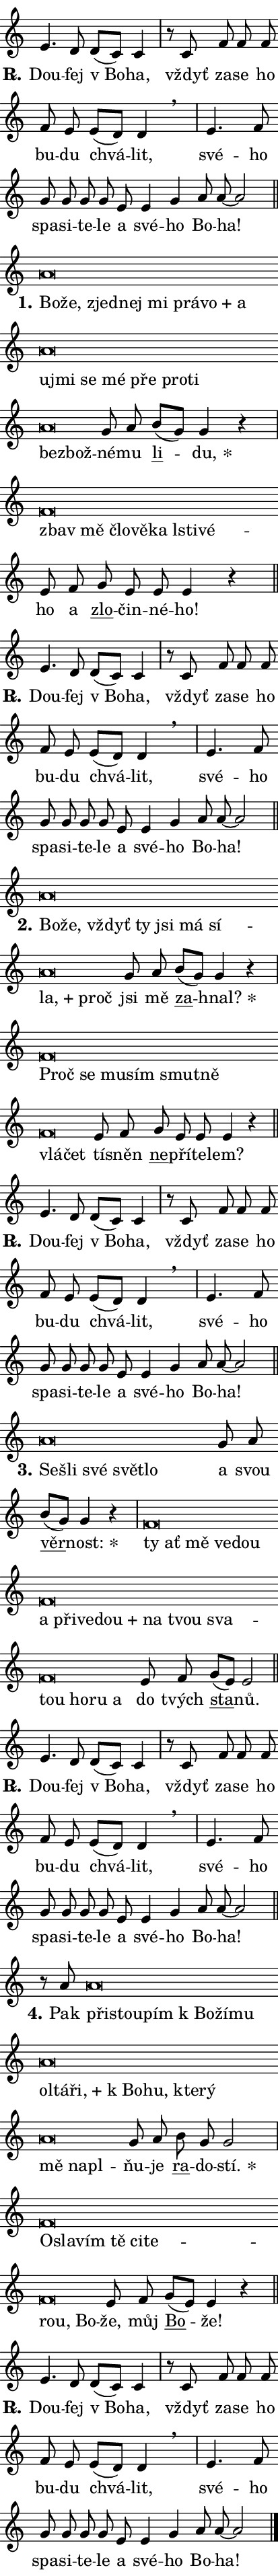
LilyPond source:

\version "2.24.0"
\header { tagline = "" }
\paper {
  indent = 0\cm
  top-margin = 0\cm
  right-margin = 0\cm
  bottom-margin = 0\cm
  left-margin = 0\cm
  paper-width = 7\cm
  page-breaking = #ly:one-page-breaking
  system-system-spacing.basic-distance = #11
  score-system-spacing.basic-distance = #11
  ragged-last = ##f
}


%% Author: Thomas Morley
%% https://lists.gnu.org/archive/html/lilypond-user/2020-05/msg00002.html
#(define (line-position grob)
"Returns position of @var[grob} in current system:
   @code{'start}, if at first time-step
   @code{'end}, if at last time-step
   @code{'middle} otherwise
"
  (let* ((col (ly:item-get-column grob))
         (ln (ly:grob-object col 'left-neighbor))
         (rn (ly:grob-object col 'right-neighbor))
         (col-to-check-left (if (ly:grob? ln) ln col))
         (col-to-check-right (if (ly:grob? rn) rn col))
         (break-dir-left
           (and
             (ly:grob-property col-to-check-left 'non-musical #f)
             (ly:item-break-dir col-to-check-left)))
         (break-dir-right
           (and
             (ly:grob-property col-to-check-right 'non-musical #f)
             (ly:item-break-dir col-to-check-right))))
        (cond ((eqv? 1 break-dir-left) 'start)
              ((eqv? -1 break-dir-right) 'end)
              (else 'middle))))

#(define (tranparent-at-line-position vctor)
  (lambda (grob)
  "Relying on @code{line-position} select the relevant enry from @var{vctor}.
Used to determine transparency,"
    (case (line-position grob)
      ((end) (not (vector-ref vctor 0)))
      ((middle) (not (vector-ref vctor 1)))
      ((start) (not (vector-ref vctor 2))))))

noteHeadBreakVisibility =
#(define-music-function (break-visibility)(vector?)
"Makes @code{NoteHead}s transparent relying on @var{break-visibility}"
#{
  \override NoteHead.transparent =
    #(tranparent-at-line-position break-visibility)
#})

#(define delete-ledgers-for-transparent-note-heads
  (lambda (grob)
    "Reads whether a @code{NoteHead} is transparent.
If so this @code{NoteHead} is removed from @code{'note-heads} from
@var{grob}, which is supposed to be @code{LedgerLineSpanner}.
As a result ledgers are not printed for this @code{NoteHead}"
    (let* ((nhds-array (ly:grob-object grob 'note-heads))
           (nhds-list
             (if (ly:grob-array? nhds-array)
                 (ly:grob-array->list nhds-array)
                 '()))
           ;; Relies on the transparent-property being done before
           ;; Staff.LedgerLineSpanner.after-line-breaking is executed.
           ;; This is fragile ...
           (to-keep
             (remove
               (lambda (nhd)
                 (ly:grob-property nhd 'transparent #f))
               nhds-list)))
      ;; TODO find a better method to iterate over grob-arrays, similiar
      ;; to filter/remove etc for lists
      ;; For now rebuilt from scratch
      (set! (ly:grob-object grob 'note-heads)  '())
      (for-each
        (lambda (nhd)
          (ly:pointer-group-interface::add-grob grob 'note-heads nhd))
        to-keep))))

hideNotes = {
  \noteHeadBreakVisibility #begin-of-line-visible
}
unHideNotes = {
  \noteHeadBreakVisibility #all-visible
}

% work-around for resetting accidentals
% https://lilypond.org/doc/v2.23/Documentation/notation/displaying-rhythms#unmetered-music
cadenzaMeasure = {
  \cadenzaOff
  \partial 1024 s1024
  \cadenzaOn
}

#(define-markup-command (accent layout props text) (markup?)
  "Underline accented syllable"
  (interpret-markup layout props
    #{\markup \override #'(offset . 4.3) \underline { #text }#}))

responsum = \markup \concat {
  "R" \hspace #-1.05 \path #0.1 #'((moveto 0 0.07) (lineto 0.9 0.8)) \hspace #0.05 "."
}

\layout {
    \context {
        \Staff
        \remove "Time_signature_engraver"
        \override LedgerLineSpanner.after-line-breaking = #delete-ledgers-for-transparent-note-heads
    }
    \context {
        \Voice {
            \override NoteHead.output-attributes = #'((class . "notehead"))
            \override Hairpin.height = #0.55
        }
    }
    \context {
        \Lyrics {
            \override StanzaNumber.output-attributes = #'((class . "stanzanumber"))
            \override LyricSpace.minimum-distance = #0.9
            \override LyricText.font-name = #"TeX Gyre Schola"
            \override LyricText.font-size = 1
            \override StanzaNumber.font-name = #"TeX Gyre Schola Bold"
            \override StanzaNumber.font-size = 1
        }
    }
}

% magnetic-lyrics.ily
%
%   written by
%     Jean Abou Samra <jean@abou-samra.fr>
%     Werner Lemberg <wl@gnu.org>
%
%   adapted by
%     Jiri Hon <jiri.hon@gmail.com>
%
% Version 2022-Apr-15

% https://www.mail-archive.com/lilypond-user@gnu.org/msg149350.html

#(define (Left_hyphen_pointer_engraver context)
   "Collect syllable-hyphen-syllable occurrences in lyrics and store
them in properties.  This engraver only looks to the left.  For
example, if the lyrics input is @code{foo -- bar}, it does the
following.

@itemize @bullet
@item
Set the @code{text} property of the @code{LyricHyphen} grob between
@q{foo} and @q{bar} to @code{foo}.

@item
Set the @code{left-hyphen} property of the @code{LyricText} grob with
text @q{foo} to the @code{LyricHyphen} grob between @q{foo} and
@q{bar}.
@end itemize

Use this auxiliary engraver in combination with the
@code{lyric-@/text::@/apply-@/magnetic-@/offset!} hook."
   (let ((hyphen #f)
         (text #f))
     (make-engraver
      (acknowledgers
       ((lyric-syllable-interface engraver grob source-engraver)
        (set! text grob)))
      (end-acknowledgers
       ((lyric-hyphen-interface engraver grob source-engraver)
        ;(when (not (grob::has-interface grob 'lyric-space-interface))
          (set! hyphen grob)));)
      ((stop-translation-timestep engraver)
       (when (and text hyphen)
         (ly:grob-set-object! text 'left-hyphen hyphen))
       (set! text #f)
       (set! hyphen #f)))))

#(define (lyric-text::apply-magnetic-offset! grob)
   "If the space between two syllables is less than the value in
property @code{LyricText@/.details@/.squash-threshold}, move the right
syllable to the left so that it gets concatenated with the left
syllable.

Use this function as a hook for
@code{LyricText@/.after-@/line-@/breaking} if the
@code{Left_@/hyphen_@/pointer_@/engraver} is active."
   (let ((hyphen (ly:grob-object grob 'left-hyphen #f)))
     (when hyphen
       (let ((left-text (ly:spanner-bound hyphen LEFT)))
         (when (grob::has-interface left-text 'lyric-syllable-interface)
           (let* ((common (ly:grob-common-refpoint grob left-text X))
                  (this-x-ext (ly:grob-extent grob common X))
                  (left-x-ext
                   (begin
                     ;; Trigger magnetism for left-text.
                     (ly:grob-property left-text 'after-line-breaking)
                     (ly:grob-extent left-text common X)))
                  ;; `delta` is the gap width between two syllables.
                  (delta (- (interval-start this-x-ext)
                            (interval-end left-x-ext)))
                  (details (ly:grob-property grob 'details))
                  (threshold (assoc-get 'squash-threshold details 0.2)))
             (when (< delta threshold)
               (let* (;; We have to manipulate the input text so that
                      ;; ligatures crossing syllable boundaries are not
                      ;; disabled.  For languages based on the Latin
                      ;; script this is essentially a beautification.
                      ;; However, for non-Western scripts it can be a
                      ;; necessity.
                      (lt (ly:grob-property left-text 'text))
                      (rt (ly:grob-property grob 'text))
                      (is-space (grob::has-interface hyphen 'lyric-space-interface))
                      (space (if is-space " " ""))
                      (space-markup (grob-interpret-markup grob " "))
                      (space-size (interval-length (ly:stencil-extent space-markup X)))
                      (extra-delta (if is-space space-size 0))
                      ;; Append new syllable.
                      (ltrt-space (if (and (string? lt) (string? rt))
                                (string-append lt space rt)
                                (make-concat-markup (list lt space rt))))
                      ;; Right-align `ltrt` to the right side.
                      (ltrt-space-markup (grob-interpret-markup
                               grob
                               (make-translate-markup
                                (cons (interval-length this-x-ext) 0)
                                (make-right-align-markup ltrt-space)))))
                 (begin
                   ;; Don't print `left-text`.
                   (ly:grob-set-property! left-text 'stencil #f)
                   ;; Set text and stencil (which holds all collected
                   ;; syllables so far) and shift it to the left.
                   (ly:grob-set-property! grob 'text ltrt-space)
                   (ly:grob-set-property! grob 'stencil ltrt-space-markup)
                   (ly:grob-translate-axis! grob (- (- delta extra-delta)) X))))))))))


#(define (lyric-hyphen::displace-bounds-first grob)
   ;; Make very sure this callback isn't triggered too early.
   (let ((left (ly:spanner-bound grob LEFT))
         (right (ly:spanner-bound grob RIGHT)))
     (ly:grob-property left 'after-line-breaking)
     (ly:grob-property right 'after-line-breaking)
     (ly:lyric-hyphen::print grob)))

squashThreshold = #0.4

\layout {
  \context {
    \Lyrics
    \consists #Left_hyphen_pointer_engraver
    \override LyricText.after-line-breaking =
      #lyric-text::apply-magnetic-offset!
    \override LyricHyphen.stencil = #lyric-hyphen::displace-bounds-first
    \override LyricText.details.squash-threshold = \squashThreshold
    \override LyricHyphen.minimum-distance = 0
    \override LyricHyphen.minimum-length = \squashThreshold
  }
}

squash = \override LyricText.details.squash-threshold = 9999
unSquash = \override LyricText.details.squash-threshold = \squashThreshold

left = \override LyricText.self-alignment-X = #LEFT
unLeft = \revert LyricText.self-alignment-X

starOffset = #(lambda (grob) 
                (let ((x_offset (ly:self-alignment-interface::aligned-on-x-parent grob)))
                  (if (= x_offset 0) 0 (+ x_offset 1.2))))

star = #(define-music-function (syllable)(string?)
"Append star separator at the end of a syllable"
#{
  \once \override LyricText.X-offset = #starOffset
  \lyricmode { \markup {
    #syllable
    \override #'((font-name . "TeX Gyre Schola Bold")) \hspace #0.2 \lower #0.65 \larger "*"
  } }
#})

starAccent = #(define-music-function (syllable)(string?)
"Append star separator at the end of a syllable and make accent"
#{
  \once \override LyricText.X-offset = #starOffset
  \lyricmode { \markup {
    \accent #syllable
    \override #'((font-name . "TeX Gyre Schola Bold")) \hspace #0.2 \lower #0.65 \larger "*"
  } }
#})

breath = #(define-music-function (syllable)(string?)
"Append breathing indicator at the end of a syllable"
#{
  \lyricmode { \markup { #syllable "+" } }
#})

optionalBreath = #(define-music-function (syllable)(string?)
"Append optional breathing indicator at the end of a syllable"
#{
  \lyricmode { \markup { #syllable "(+)" } }
#})


\score {
    <<
        \new Voice = "melody" { \cadenzaOn \key c \major \relative { e'4. d8 d[( c)] c4 \cadenzaMeasure \bar "|" r8 c f f f \bar "" f e e[( d)] d4 \breathe \cadenzaMeasure \bar "|" e4. f8 \bar "" g g g g \bar "" e e4 g a8 a~a2 \cadenzaMeasure \bar "||" \break } }
        \new Lyrics \lyricsto "melody" { \lyricmode { \set stanza = \responsum
Dou -- fej "v Bo" -- ha, vždyť za -- se ho bu -- du chvá -- lit, své -- ho spa -- si -- te -- le a své -- ho Bo -- ha! } }
    >>
    \layout {}
}

\score {
    <<
        \new Voice = "melody" { \cadenzaOn \key c \major \relative { a'\breve*1/16 \hideNotes \breve*1/16 \bar "" \breve*1/16 \bar "" \breve*1/16 \bar "" \breve*1/16 \bar "" \breve*1/16 \bar "" \breve*1/16 \bar "" \breve*1/16 \bar "" \breve*1/16 \bar "" \breve*1/16 \bar "" \breve*1/16 \bar "" \breve*1/16 \bar "" \breve*1/16 \bar "" \breve*1/16 \bar "" \breve*1/16 \bar "" \breve*1/16 \breve*1/16 \bar "" \unHideNotes g8 a \bar "" b[( g)] g4 r \cadenzaMeasure \bar "|" f\breve*1/16 \hideNotes \breve*1/16 \bar "" \breve*1/16 \bar "" \breve*1/16 \bar "" \breve*1/16 \bar "" \breve*1/16 \breve*1/16 \bar "" \unHideNotes e8 f \bar "" g e e e4 r \cadenzaMeasure \bar "||" \break } }
        \new Lyrics \lyricsto "melody" { \lyricmode { \set stanza = "1."
\left Bo -- \squash že, zjed -- nej mi prá -- \breath "vo" a u -- jmi se mé pře pro -- ti bez -- bož -- \unLeft \unSquash né -- mu \markup \accent li -- \star du, \left zbav \squash mě člo -- vě -- ka lsti -- vé -- \unLeft \unSquash ho a \markup \accent zlo -- čin -- né -- ho! } }
    >>
    \layout {}
}

\score {
    <<
        \new Voice = "melody" { \cadenzaOn \key c \major \relative { e'4. d8 d[( c)] c4 \cadenzaMeasure \bar "|" r8 c f f f \bar "" f e e[( d)] d4 \breathe \cadenzaMeasure \bar "|" e4. f8 \bar "" g g g g \bar "" e e4 g a8 a~a2 \cadenzaMeasure \bar "||" \break } }
        \new Lyrics \lyricsto "melody" { \lyricmode { \set stanza = \responsum
Dou -- fej "v Bo" -- ha, vždyť za -- se ho bu -- du chvá -- lit, své -- ho spa -- si -- te -- le a své -- ho Bo -- ha! } }
    >>
    \layout {}
}

\score {
    <<
        \new Voice = "melody" { \cadenzaOn \key c \major \relative { a'\breve*1/16 \hideNotes \breve*1/16 \bar "" \breve*1/16 \bar "" \breve*1/16 \bar "" \breve*1/16 \bar "" \breve*1/16 \bar "" \breve*1/16 \bar "" \breve*1/16 \breve*1/16 \bar "" \unHideNotes g8 a \bar "" b[( g)] g4 r \cadenzaMeasure \bar "|" f\breve*1/16 \hideNotes \breve*1/16 \bar "" \breve*1/16 \bar "" \breve*1/16 \bar "" \breve*1/16 \bar "" \breve*1/16 \bar "" \breve*1/16 \breve*1/16 \bar "" \unHideNotes e8 f \bar "" g e e e4 r \cadenzaMeasure \bar "||" \break } }
        \new Lyrics \lyricsto "melody" { \lyricmode { \set stanza = "2."
\left Bo -- \squash že, vždyť ty jsi má sí -- \breath "la," proč \unLeft \unSquash jsi mě \markup \accent za -- \star hnal? \left Proč \squash se mu -- sím smut -- ně vlá -- čet \unLeft \unSquash tí -- sněn \markup \accent ne -- pří -- te -- lem? } }
    >>
    \layout {}
}

\score {
    <<
        \new Voice = "melody" { \cadenzaOn \key c \major \relative { e'4. d8 d[( c)] c4 \cadenzaMeasure \bar "|" r8 c f f f \bar "" f e e[( d)] d4 \breathe \cadenzaMeasure \bar "|" e4. f8 \bar "" g g g g \bar "" e e4 g a8 a~a2 \cadenzaMeasure \bar "||" \break } }
        \new Lyrics \lyricsto "melody" { \lyricmode { \set stanza = \responsum
Dou -- fej "v Bo" -- ha, vždyť za -- se ho bu -- du chvá -- lit, své -- ho spa -- si -- te -- le a své -- ho Bo -- ha! } }
    >>
    \layout {}
}

\score {
    <<
        \new Voice = "melody" { \cadenzaOn \key c \major \relative { a'\breve*1/16 \hideNotes \breve*1/16 \bar "" \breve*1/16 \bar "" \breve*1/16 \breve*1/16 \bar "" \unHideNotes g8 a \bar "" b[( g)] g4 r \cadenzaMeasure \bar "|" f\breve*1/16 \hideNotes \breve*1/16 \bar "" \breve*1/16 \bar "" \breve*1/16 \bar "" \breve*1/16 \bar "" \breve*1/16 \bar "" \breve*1/16 \bar "" \breve*1/16 \bar "" \breve*1/16 \bar "" \breve*1/16 \bar "" \breve*1/16 \bar "" \breve*1/16 \bar "" \breve*1/16 \bar "" \breve*1/16 \bar "" \breve*1/16 \breve*1/16 \bar "" \unHideNotes e8 f \bar "" g[( e)] e2 \cadenzaMeasure \bar "||" \break } }
        \new Lyrics \lyricsto "melody" { \lyricmode { \set stanza = "3."
\left Se -- \squash šli své svět -- lo \unLeft \unSquash a svou \markup \accent věr -- \star nost: \left ty \squash ať mě ve -- dou a při -- ve -- \breath "dou" na tvou sva -- tou ho -- ru a \unLeft \unSquash do tvých \markup \accent sta -- nů. } }
    >>
    \layout {}
}

\score {
    <<
        \new Voice = "melody" { \cadenzaOn \key c \major \relative { e'4. d8 d[( c)] c4 \cadenzaMeasure \bar "|" r8 c f f f \bar "" f e e[( d)] d4 \breathe \cadenzaMeasure \bar "|" e4. f8 \bar "" g g g g \bar "" e e4 g a8 a~a2 \cadenzaMeasure \bar "||" \break } }
        \new Lyrics \lyricsto "melody" { \lyricmode { \set stanza = \responsum
Dou -- fej "v Bo" -- ha, vždyť za -- se ho bu -- du chvá -- lit, své -- ho spa -- si -- te -- le a své -- ho Bo -- ha! } }
    >>
    \layout {}
}

\score {
    <<
        \new Voice = "melody" { \cadenzaOn \key c \major \relative { r8 a'8 a\breve*1/16 \hideNotes \breve*1/16 \bar "" \breve*1/16 \bar "" \breve*1/16 \bar "" \breve*1/16 \bar "" \breve*1/16 \bar "" \breve*1/16 \bar "" \breve*1/16 \bar "" \breve*1/16 \bar "" \breve*1/16 \bar "" \breve*1/16 \bar "" \breve*1/16 \bar "" \breve*1/16 \bar "" \breve*1/16 \bar "" \breve*1/16 \breve*1/16 \bar "" \unHideNotes g8 a \bar "" b g g2 \cadenzaMeasure \bar "|" f\breve*1/16 \hideNotes \breve*1/16 \bar "" \breve*1/16 \bar "" \breve*1/16 \bar "" \breve*1/16 \bar "" \breve*1/16 \bar "" \breve*1/16 \breve*1/16 \bar "" \unHideNotes e8 f \bar "" g[( e)] e4 r \cadenzaMeasure \bar "||" \break } }
        \new Lyrics \lyricsto "melody" { \lyricmode { \set stanza = "4."
Pak \left při -- \squash stou -- pím "k Bo" -- ží -- mu ol -- tá -- \breath "ři," "k Bo" -- hu, kte -- rý mě na -- pl -- \unLeft \unSquash ňu -- je \markup \accent ra -- do -- \star stí. \left O -- \squash sla -- vím tě ci -- te -- rou, Bo -- \unLeft \unSquash že, můj \markup \accent Bo -- že! } }
    >>
    \layout {}
}

\score {
    <<
        \new Voice = "melody" { \cadenzaOn \key c \major \relative { e'4. d8 d[( c)] c4 \cadenzaMeasure \bar "|" r8 c f f f \bar "" f e e[( d)] d4 \breathe \cadenzaMeasure \bar "|" e4. f8 \bar "" g g g g \bar "" e e4 g a8 a~a2 \cadenzaMeasure \bar "||" \break } \bar "|." }
        \new Lyrics \lyricsto "melody" { \lyricmode { \set stanza = \responsum
Dou -- fej "v Bo" -- ha, vždyť za -- se ho bu -- du chvá -- lit, své -- ho spa -- si -- te -- le a své -- ho Bo -- ha! } }
    >>
    \layout {}
}
